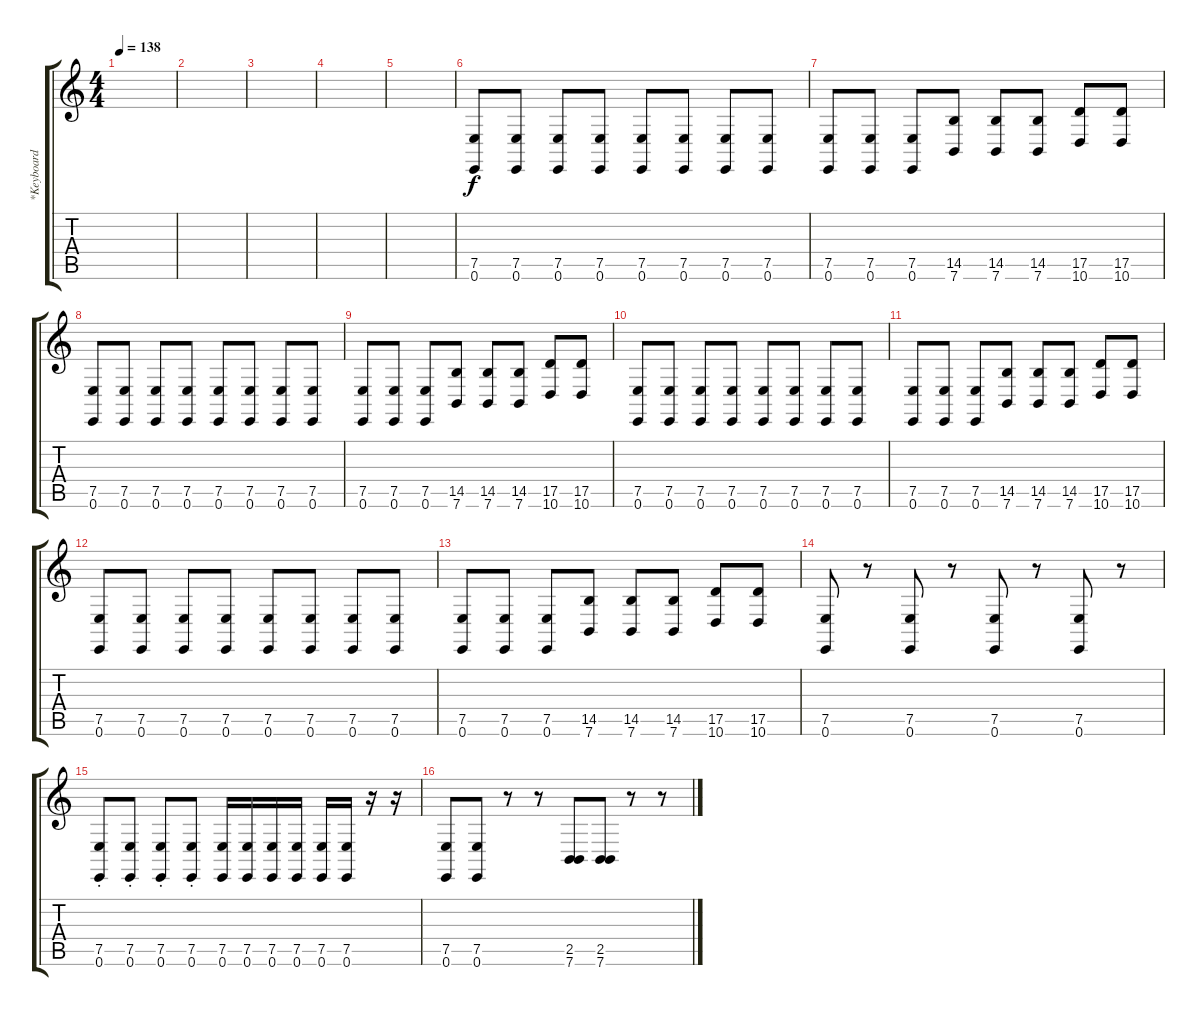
\track ("*Keyboard" "*Keyboard") {instrument lead2sawtooth}
\staff {score tabs}
\tuning (E4 B3 G3 D3 A2 E2) {hide}
\ts (4 4)
\tempo 138
\clef g2
\ks c
|
|
|
|
|
(7.5 0.6).8 (7.5 0.6).8 (7.5 0.6).8 (7.5 0.6).8 (7.5 0.6).8 (7.5 0.6).8 (7.5 0.6).8 (7.5 0.6).8 |
(7.5 0.6).8 (7.5 0.6).8 (7.5 0.6).8 (14.5 7.6).8 (14.5 7.6).8 (14.5 7.6).8 (17.5 10.6).8 (17.5 10.6).8 |
(7.5 0.6).8 (7.5 0.6).8 (7.5 0.6).8 (7.5 0.6).8 (7.5 0.6).8 (7.5 0.6).8 (7.5 0.6).8 (7.5 0.6).8 |
(7.5 0.6).8 (7.5 0.6).8 (7.5 0.6).8 (14.5 7.6).8 (14.5 7.6).8 (14.5 7.6).8 (17.5 10.6).8 (17.5 10.6).8 |
(7.5 0.6).8 (7.5 0.6).8 (7.5 0.6).8 (7.5 0.6).8 (7.5 0.6).8 (7.5 0.6).8 (7.5 0.6).8 (7.5 0.6).8 |
(7.5 0.6).8 (7.5 0.6).8 (7.5 0.6).8 (14.5 7.6).8 (14.5 7.6).8 (14.5 7.6).8 (17.5 10.6).8 (17.5 10.6).8 |
(7.5 0.6).8 (7.5 0.6).8 (7.5 0.6).8 (7.5 0.6).8 (7.5 0.6).8 (7.5 0.6).8 (7.5 0.6).8 (7.5 0.6).8 |
(7.5 0.6).8 (7.5 0.6).8 (7.5 0.6).8 (14.5 7.6).8 (14.5 7.6).8 (14.5 7.6).8 (17.5 10.6).8 (17.5 10.6).8 |
(7.5 0.6).8 r.8 (7.5 0.6).8 r.8 (7.5 0.6).8 r.8 (7.5 0.6).8 r.8 |
(7.5{st} 0.6{st}).8 (7.5{st} 0.6{st}).8 (7.5{st} 0.6{st}).8 (7.5{st} 0.6{st}).8 (7.5 0.6).16 (7.5 0.6).16 (7.5 0.6).16 (7.5 0.6).16 (7.5 0.6).16 (7.5 0.6).16 r.16 r.16 |
(7.5 0.6).8 (7.5 0.6).8 r.8 r.8 (2.5 7.6).8 (2.5 7.6).8 r.8 r.8
